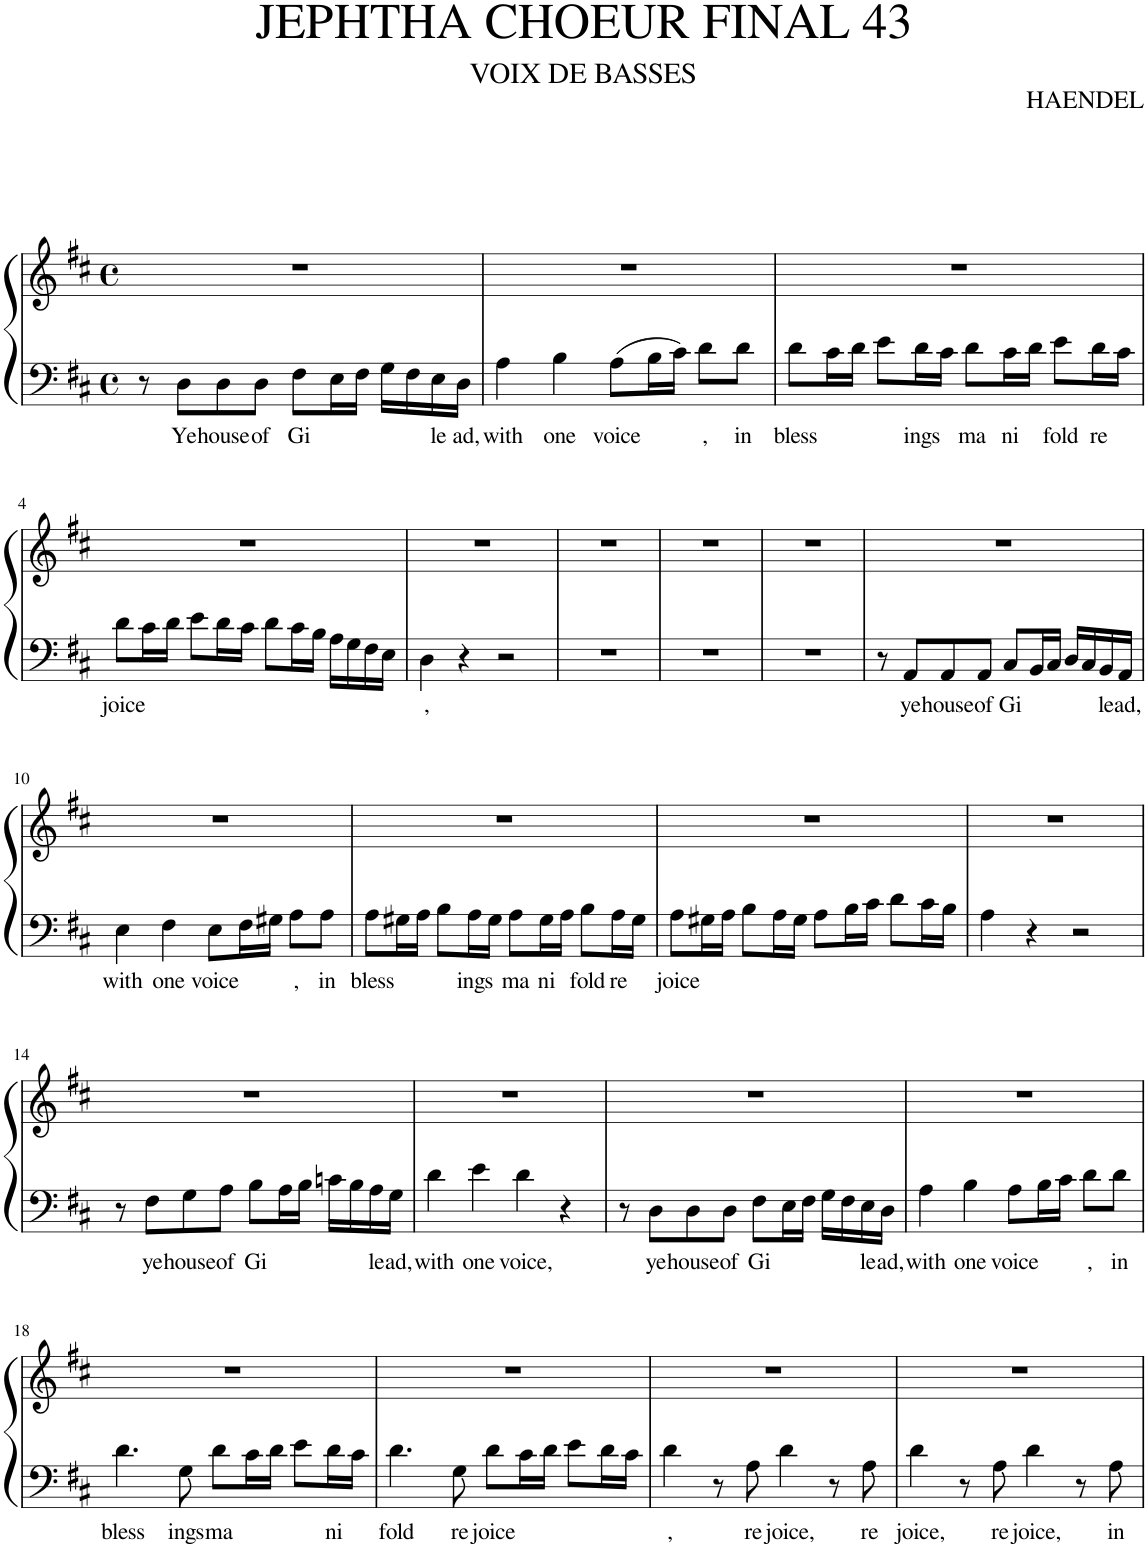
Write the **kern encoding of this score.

**kern	**text	**kern
*part1	*part1	*part1
*staff2	*staff2	*staff1
*I"Piano	*	*
*I'Pno.	*	*
*clefF4	*	*clefG2
*k[f#c#]	*	*k[f#c#]
*M4/4	*	*M4/4
*met(c)	*	*met(c)
=1	=1	=1
8r	.	1r
!	!LO:LY:b	!
8D\L	Ye	.
!	!LO:LY:b	!
8D\	house	.
!	!LO:LY:b	!
8D\J	of	.
!	!LO:LY:b	!
8F#\L	Gi	.
16E\L	.	.
16F#\JJ	.	.
16G\LL	.	.
16F#\	.	.
!	!LO:LY:b	!
16E\	le	.
!	!LO:LY:b	!
16D\JJ	ad,	.
=2	=2	=2
!	!LO:LY:b	!
4A\	with	1r
!	!LO:LY:b	!
4B\	one	.
!	!LO:LY:b	!
8A\L	voice	.
16B\L	.	.
16c#\JJ	.	.
!	!LO:LY:b	!
8d\L	,	.
!	!LO:LY:b	!
8d\J	in	.
=3	=3	=3
!	!LO:LY:b	!
8d\L	bless	1r
16c#\L	.	.
16d\JJ	.	.
8e\L	.	.
!	!LO:LY:b	!
16d\L	ings	.
16c#\JJ	.	.
!	!LO:LY:b	!
8d\L	ma	.
!	!LO:LY:b	!
16c#\L	ni	.
16d\JJ	.	.
!	!LO:LY:b	!
8e\L	fold	.
!	!LO:LY:b	!
16d\L	re	.
16c#\JJ	.	.
!!LO:LB:g=z
=4	=4	=4
!	!LO:LY:b	!
8d\L	joice	1r
16c#\L	.	.
16d\JJ	.	.
8e\L	.	.
16d\L	.	.
16c#\JJ	.	.
8d\L	.	.
16c#\L	.	.
16B\JJ	.	.
16A\LL	.	.
16G\	.	.
16F#\	.	.
16E\JJ	.	.
=5	=5	=5
!	!LO:LY:b	!
4D\	,	1r
4r	.	.
2r	.	.
=6	=6	=6
1r	.	1r
=7	=7	=7
1r	.	1r
=8	=8	=8
1r	.	1r
=9	=9	=9
8r	.	1r
!	!LO:LY:b	!
8AA/L	ye	.
!	!LO:LY:b	!
8AA/	house	.
!	!LO:LY:b	!
8AA/J	of	.
!	!LO:LY:b	!
8C#/L	Gi	.
16BB/L	.	.
16C#/JJ	.	.
16D/LL	.	.
16C#/	.	.
!	!LO:LY:b	!
16BB/	le	.
!	!LO:LY:b	!
16AA/JJ	ad,	.
!!LO:LB:g=z
=10	=10	=10
!	!LO:LY:b	!
4E\	with	1r
!	!LO:LY:b	!
4F#\	one	.
!	!LO:LY:b	!
8E\L	voice	.
16F#\L	.	.
16G#X\JJ	.	.
!	!LO:LY:b	!
8A\L	,	.
!	!LO:LY:b	!
8A\J	in	.
=11	=11	=11
!	!LO:LY:b	!
8A\L	bless	1r
16G#X\L	.	.
16A\JJ	.	.
8B\L	.	.
!	!LO:LY:b	!
16A\L	ings	.
16G#\JJ	.	.
!	!LO:LY:b	!
8A\L	ma	.
!	!LO:LY:b	!
16G#\L	ni	.
16A\JJ	.	.
!	!LO:LY:b	!
8B\L	fold	.
!	!LO:LY:b	!
16A\L	re	.
16G#\JJ	.	.
=12	=12	=12
!	!LO:LY:b	!
8A\L	joice	1r
16G#X\L	.	.
16A\JJ	.	.
8B\L	.	.
16A\L	.	.
16G#\JJ	.	.
8A\L	.	.
16B\L	.	.
16c#\JJ	.	.
8d\L	.	.
16c#\L	.	.
16B\JJ	.	.
=13	=13	=13
4A\	.	1r
4r	.	.
2r	.	.
!!LO:LB:g=z
=14	=14	=14
8r	.	1r
!	!LO:LY:b	!
8F#\L	ye	.
!	!LO:LY:b	!
8G\	house	.
!	!LO:LY:b	!
8A\J	of	.
!	!LO:LY:b	!
8B\L	Gi	.
16A\L	.	.
16B\JJ	.	.
16cn\LL	.	.
16B\	.	.
!	!LO:LY:b	!
16A\	le	.
!	!LO:LY:b	!
16G\JJ	ad,	.
=15	=15	=15
!	!LO:LY:b	!
4d\	with	1r
!	!LO:LY:b	!
4e\	one	.
!	!LO:LY:b	!
4d\	voice,	.
4r	.	.
=16	=16	=16
8r	.	1r
!	!LO:LY:b	!
8D\L	ye	.
!	!LO:LY:b	!
8D\	house	.
!	!LO:LY:b	!
8D\J	of	.
!	!LO:LY:b	!
8F#\L	Gi	.
16E\L	.	.
16F#\JJ	.	.
16G\LL	.	.
16F#\	.	.
!	!LO:LY:b	!
16E\	le	.
!	!LO:LY:b	!
16D\JJ	ad,	.
=17	=17	=17
!	!LO:LY:b	!
4A\	with	1r
!	!LO:LY:b	!
4B\	one	.
!	!LO:LY:b	!
8A\L	voice	.
16B\L	.	.
16c#\JJ	.	.
!	!LO:LY:b	!
8d\L	,	.
!	!LO:LY:b	!
8d\J	in	.
!!LO:LB:g=z
=18	=18	=18
!	!LO:LY:b	!
4.d\	bless	1r
!	!LO:LY:b	!
8G\	ings	.
!	!LO:LY:b	!
8d\L	ma	.
16c#\L	.	.
16d\JJ	.	.
8e\L	.	.
!	!LO:LY:b	!
16d\L	ni	.
16c#\JJ	.	.
=19	=19	=19
!	!LO:LY:b	!
4.d\	fold	1r
!	!LO:LY:b	!
8G\	re	.
!	!LO:LY:b	!
8d\L	joice	.
16c#\L	.	.
16d\JJ	.	.
8e\L	.	.
16d\L	.	.
16c#\JJ	.	.
=20	=20	=20
!	!LO:LY:b	!
4d\	,	1r
8r	.	.
!	!LO:LY:b	!
8A\	re	.
!	!LO:LY:b	!
4d\	joice,	.
8r	.	.
!	!LO:LY:b	!
8A\	re	.
=21	=21	=21
!	!LO:LY:b	!
4d\	joice,	1r
8r	.	.
!	!LO:LY:b	!
8A\	re	.
!	!LO:LY:b	!
4d\	joice,	.
8r	.	.
!	!LO:LY:b	!
8A\	in	.
=	=	=
*-	*-	*-
